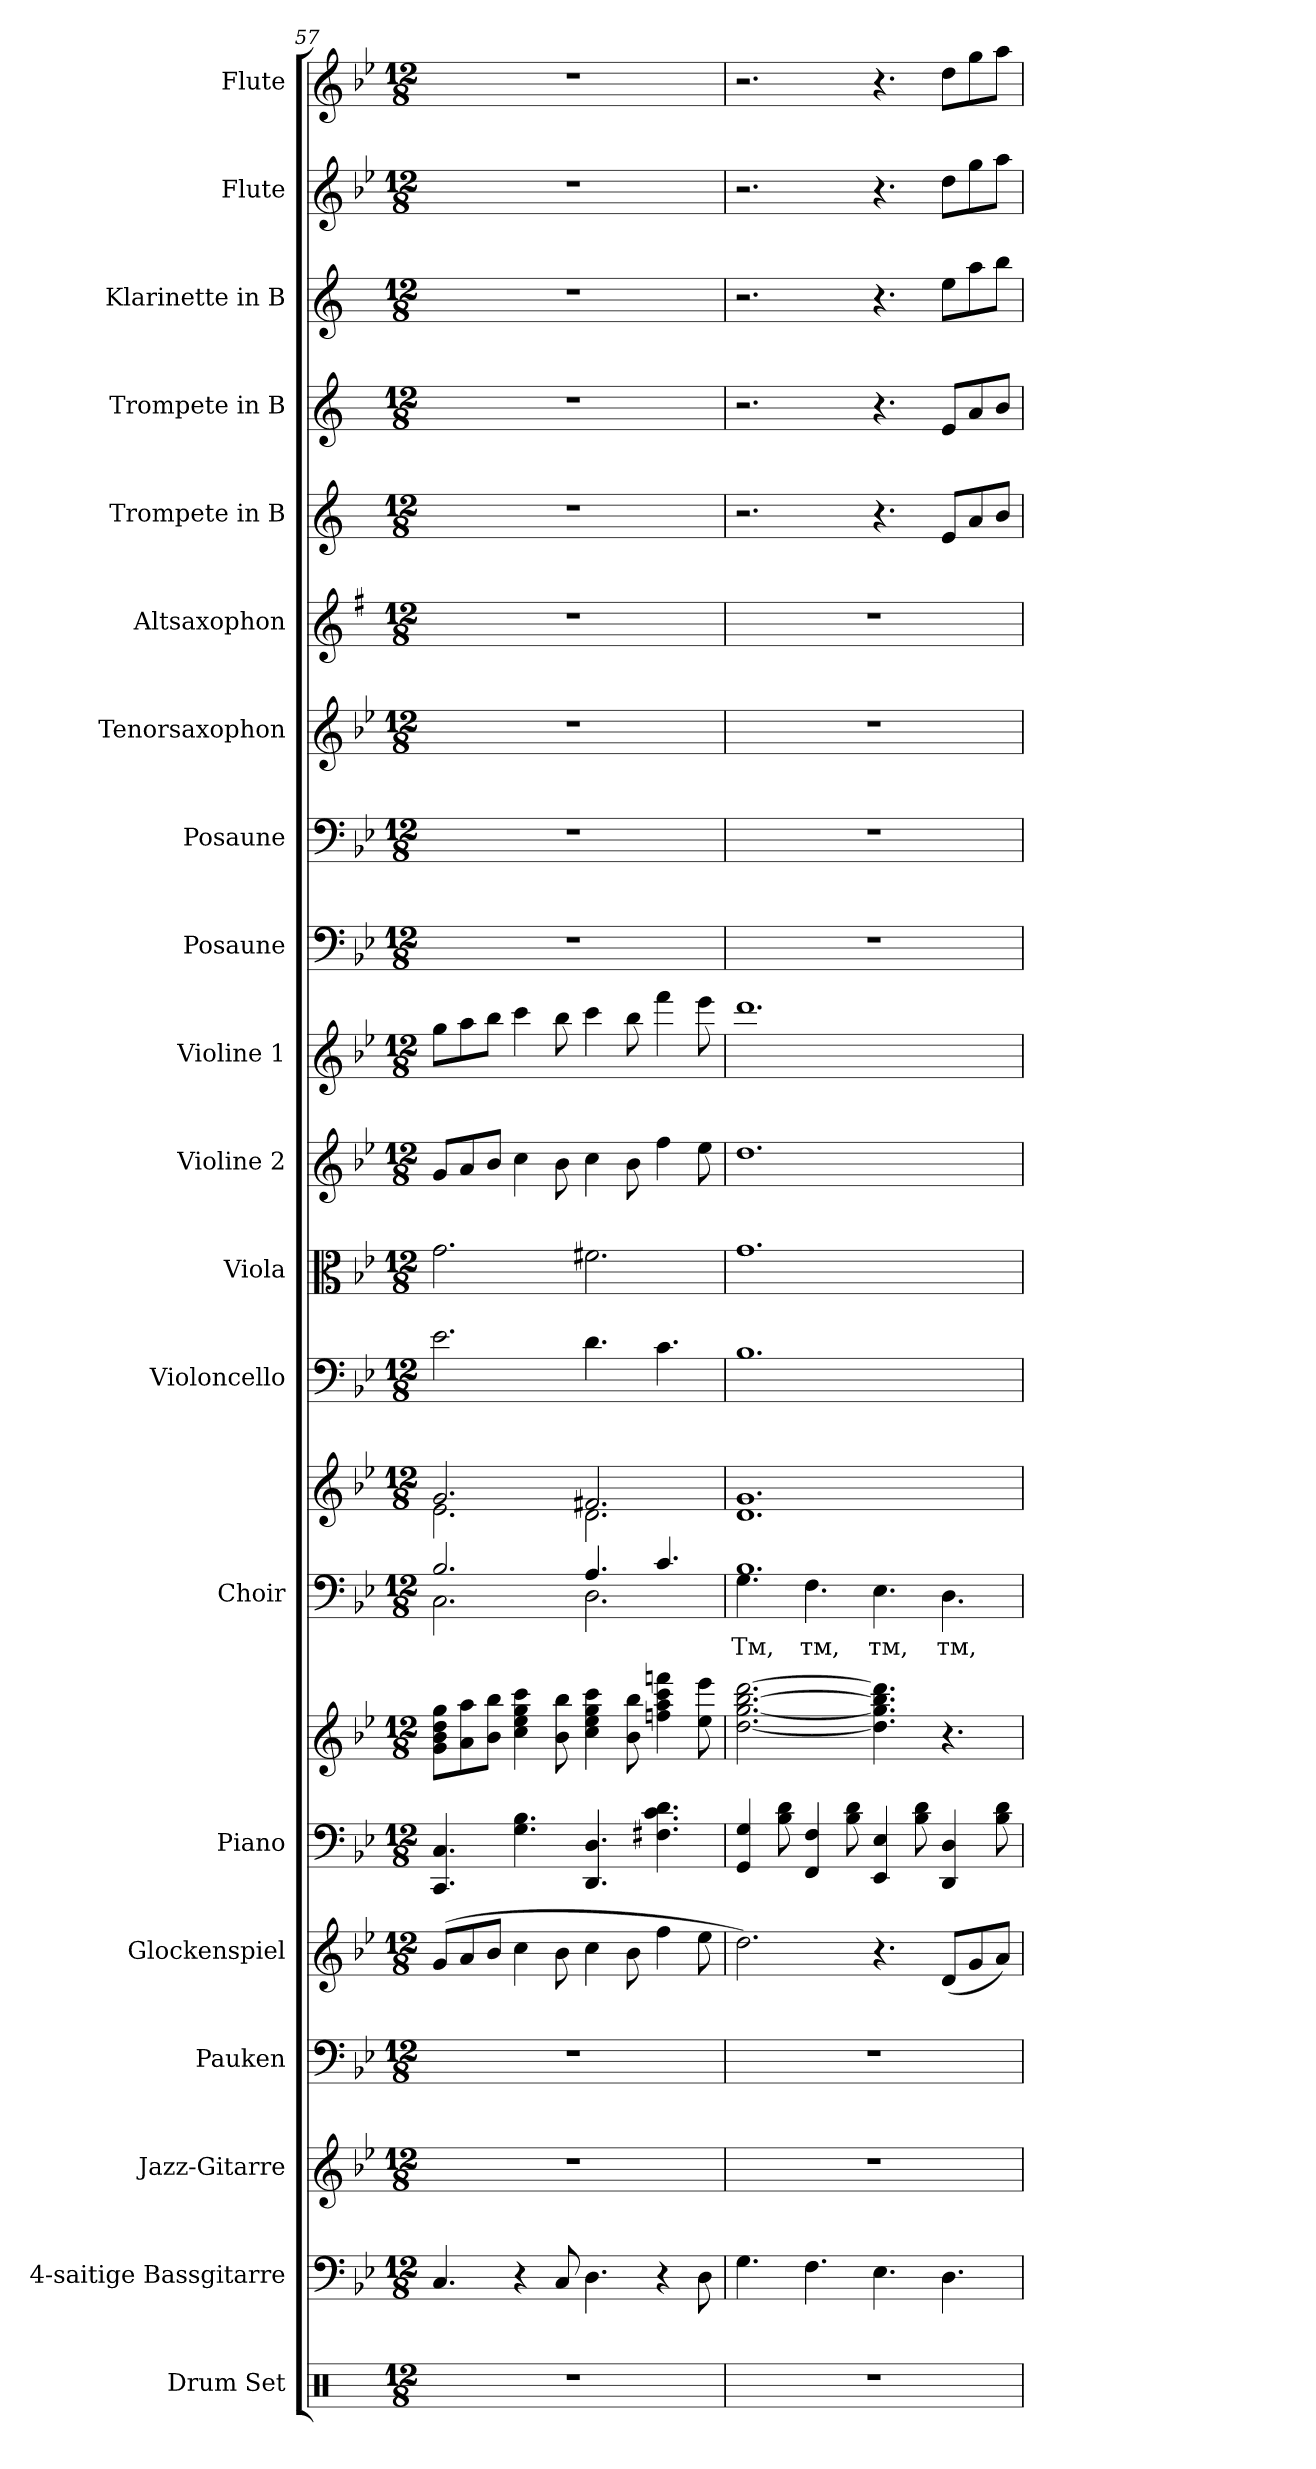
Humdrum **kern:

**kern	**kern	**kern	**kern	**kern	**kern	**kern	**kern	**text	**kern	**kern	**kern	**kern	**kern	**kern	**kern	**kern	**kern	**kern	**kern	**kern	**kern	**kern
*part20	*part19	*part18	*part17	*part16	*part15	*part15	*part14	*part14	*part14	*part13	*part12	*part11	*part10	*part9	*part8	*part7	*part6	*part5	*part4	*part3	*part2	*part1
*staff22	*staff21	*staff20	*staff19	*staff18	*staff17	*staff16	*staff15	*staff15	*staff14	*staff13	*staff12	*staff11	*staff10	*staff9	*staff8	*staff7	*staff6	*staff5	*staff4	*staff3	*staff2	*staff1
*I"Drum Set	*I"4-saitige Bassgitarre	*I"Jazz-Gitarre	*I"Pauken	*I"Glockenspiel	*I"Piano	*	*I"Choir	*	*	*I"Violoncello	*I"Viola	*I"Violine 2	*I"Violine 1	*I"Posaune	*I"Posaune	*I"Tenorsaxophon	*I"Altsaxophon	*I"Trompete in B	*I"Trompete in B	*I"Klarinette in B	*I"Flute	*I"Flute
*I'Dr.	*I'Bass	*I'J. Gtr.	*I'Pk.	*I'Glsp.	*I'Pno.	*	*	*	*	*I'Vc.	*I'Vla.	*I'Vl. 2	*I'Vl. 1	*I'Pos.2	*I'Pos.1	*I'Tsax.	*I'Asax.	*I'Trp. (B)2	*I'Trp. (B)1	*I'Kl.	*I'Fl.2	*I'Fl.1
*clefX	*clefF4	*clefG2	*clefF4	*clefG2	*clefF4	*clefG2	*clefF4	*	*clefG2	*clefF4	*clefC3	*clefG2	*clefG2	*clefF4	*clefF4	*clefG2	*clefG2	*clefG2	*clefG2	*clefG2	*clefG2	*clefG2
*	*ITrd7c12	*ITrd7c12	*	*ITrd-14c-24	*	*	*	*	*	*	*	*	*	*	*	*ITrd8c14	*ITrd5c9	*ITrd1c2	*ITrd1c2	*ITrd1c2	*	*
*k[]	*k[b-e-]	*k[b-e-]	*k[b-e-]	*k[b-e-]	*k[b-e-]	*k[b-e-]	*k[b-e-]	*	*k[b-e-]	*k[b-e-]	*k[b-e-]	*k[b-e-]	*k[b-e-]	*k[b-e-]	*k[b-e-]	*k[b-e-]	*k[b-e-]	*k[b-e-]	*k[b-e-]	*k[b-e-]	*k[b-e-]	*k[b-e-]
*C:	*B-:	*B-:	*B-:	*B-:	*B-:	*B-:	*B-:	*	*B-:	*B-:	*B-:	*B-:	*B-:	*B-:	*B-:	*B-:	*B-:	*B-:	*B-:	*B-:	*B-:	*B-:
*M12/8	*M12/8	*M12/8	*M12/8	*M12/8	*M12/8	*M12/8	*M12/8	*	*M12/8	*M12/8	*M12/8	*M12/8	*M12/8	*M12/8	*M12/8	*M12/8	*M12/8	*M12/8	*M12/8	*M12/8	*M12/8	*M12/8
=57	=57	=57	=57	=57	=57	=57	=57	=57	=57	=57	=57	=57	=57	=57	=57	=57	=57	=57	=57	=57	=57	=57
!LO:N:vis=1	!	!LO:N:vis=1	!LO:N:vis=1	!	!	!	!	!	!	!	!	!	!	!LO:N:vis=1	!LO:N:vis=1	!LO:N:vis=1	!LO:N:vis=1	!LO:N:vis=1	!LO:N:vis=1	!LO:N:vis=1	!LO:N:vis=1	!LO:N:vis=1
*	*	*	*	*	*	*	*^	*	*^	*	*	*	*	*	*	*	*	*	*	*	*	*
1.r	4.CCi/	1.r	1.r	(8gggi/L	4.CCi/ 4.Ci	8gi\ 8b-i 8ddi 8ggiL	2.B-i/	2.Ci\	.	2.gi/	2.e-i\	2.e-i\	2.gi\	8gi/L	8ggi\L	1.r	1.r	1.r	1.r	1.r	1.r	1.r	1.r	1.r
.	.	.	.	8aaai/	.	8ai\ 8aai	.	.	.	.	.	.	.	8ai/	8aai\	.	.	.	.	.	.	.	.	.
.	.	.	.	8bbb-i/J	.	8b-i\ 8bb-iJ	.	.	.	.	.	.	.	8b-i/J	8bb-i\J	.	.	.	.	.	.	.	.	.
.	4r	.	.	4cccci\	4.Gi\ 4.B-i	4cci\ 4ee-i 4ggi 4ccci	.	.	.	.	.	.	.	4cci\	4ccci\	.	.	.	.	.	.	.	.	.
.	8CCi/	.	.	8bbb-i\	.	8b-i\ 8bb-i	.	.	.	.	.	.	.	8b-i\	8bb-i\	.	.	.	.	.	.	.	.	.
.	4.DDi\	.	.	4cccci\	4.DDi/ 4.Di	4cci\ 4ee-i 4ggi 4ccci	4.Ai/	2.Di\	.	2.f#Xi/	2.di\	4.di\	2.f#Xi\	4cci\	4ccci\	.	.	.	.	.	.	.	.	.
.	.	.	.	8bbb-i\	.	8b-i\ 8bb-i	.	.	.	.	.	.	.	8b-i\	8bb-i\	.	.	.	.	.	.	.	.	.
.	4r	.	.	4ffffi\	4.F#Xi\ 4.ci 4.di	4ffni\ 4aai 4ccci 4fffni	4.ci/	.	.	.	.	4.ci\	.	4ffi\	4fffi\	.	.	.	.	.	.	.	.	.
.	8DDi\	.	.	8eeee-i\	.	8ee-i\ 8eee-i	.	.	.	.	.	.	.	8ee-i\	8eee-i\	.	.	.	.	.	.	.	.	.
=58	=58	=58	=58	=58	=58	=58	=58	=58	=58	=58	=58	=58	=58	=58	=58	=58	=58	=58	=58	=58	=58	=58	=58	=58
!LO:N:vis=1	!	!LO:N:vis=1	!LO:N:vis=1	!	!	!	!	!	!	!	!	!	!	!	!	!	!	!	!	!	!	!	!	!
!	!	!	!	!	!	!	!	!	!LO:LY:b:color=#000000	!	!	!	!	!	!	!LO:N:vis=1	!LO:N:vis=1	!LO:N:vis=1	!LO:N:vis=1	!	!	!	!	!
1.r	4.GGi\	1.r	1.r	2.ddddi\)	4GGi/ 4Gi	[<2.ddi\ [<2.ggi [>2.bb-i [>2.dddi	1.B-i	4.Gi\	Тм,	1.gi	1.di	1.B-i	1.gi	1.ddi	1.dddi	1.r	1.r	1.r	1.r	2.r	2.r	2.r	2.r	2.r
.	.	.	.	.	8B-i\ 8di	.	.	.	.	.	.	.	.	.	.	.	.	.	.	.	.	.	.	.
!	!	!	!	!	!	!	!	!	!LO:LY:b:color=#000000	!	!	!	!	!	!	!	!	!	!	!	!	!	!	!
.	4.FFi\	.	.	.	4FFi/ 4Fi	.	.	4.Fi\	тм,	.	.	.	.	.	.	.	.	.	.	.	.	.	.	.
.	.	.	.	.	8B-i\ 8di	.	.	.	.	.	.	.	.	.	.	.	.	.	.	.	.	.	.	.
!	!	!	!	!	!	!	!	!	!LO:LY:b:color=#000000	!	!	!	!	!	!	!	!	!	!	!	!	!	!	!
.	4.EE-i\	.	.	4.r	4EE-i/ 4E-i	4.ddi\] 4.ggi] 4.bb-i] 4.dddi]	.	4.E-i\	тм,	.	.	.	.	.	.	.	.	.	.	4.r	4.r	4.r	4.r	4.r
.	.	.	.	.	8B-i\ 8di	.	.	.	.	.	.	.	.	.	.	.	.	.	.	.	.	.	.	.
!	!	!	!	!	!	!	!	!	!LO:LY:b:color=#000000	!	!	!	!	!	!	!	!	!	!	!	!	!	!	!
.	4.DDi\	.	.	(8dddi/L	4DDi/ 4Di	4.r	.	4.Di\	тм,	.	.	.	.	.	.	.	.	.	.	8di/L	8di/L	8ddi\L	8ddi\L	8ddi\L
.	.	.	.	8gggi/	.	.	.	.	.	.	.	.	.	.	.	.	.	.	.	8gi/	8gi/	8ggi\	8ggi\	8ggi\
.	.	.	.	8aaai/J)	8B-i\ 8di	.	.	.	.	.	.	.	.	.	.	.	.	.	.	8ai/J	8ai/J	8aai\J	8aai\J	8aai\J
*	*	*	*	*	*	*	*v	*v	*	*	*	*	*	*	*	*	*	*	*	*	*	*	*	*
*	*	*	*	*	*	*	*	*	*v	*v	*	*	*	*	*	*	*	*	*	*	*	*	*
=	=	=	=	=	=	=	=	=	=	=	=	=	=	=	=	=	=	=	=	=	=	=
*-	*-	*-	*-	*-	*-	*-	*-	*-	*-	*-	*-	*-	*-	*-	*-	*-	*-	*-	*-	*-	*-	*-
